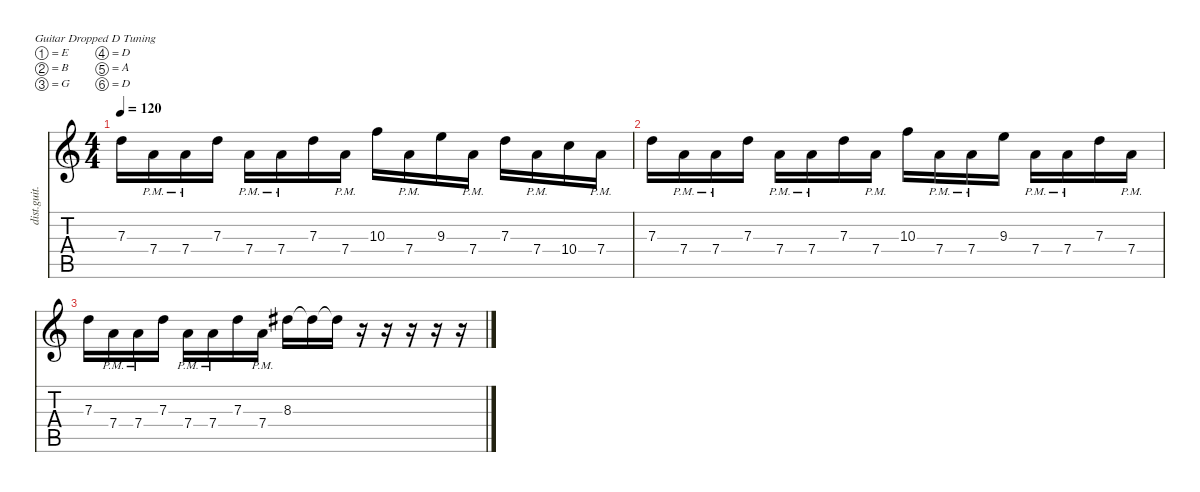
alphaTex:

\defaultSystemsLayout 4
\hideDynamics
\bracketExtendMode nobrackets
\otherSystemsTrackNameOrientation horizontal
\track ("lead" "dist.guit.") {instrument distortionguitar}
\staff {score tabs}
\tuning (E4 B3 G3 D3 A2 D2)
\ts (4 4)
\tempo 120
\clef g2
\ks c
7.3.16{dy mf beam Down} 7.4{pm}.16{beam Down} 7.4{pm}.16{beam Down} 7.3.16{beam Down} 7.4{pm}.16{beam Down} 7.4{pm}.16{beam Down} 7.3.16{beam Down} 7.4{pm}.16{beam Down} 10.3.16{beam Down} 7.4{pm}.16{beam Down} 9.3.16{beam Down} 7.4{pm}.16{beam Down} 7.3.16{beam Down} 7.4{pm}.16{beam Down} 10.4.16{beam Down} 7.4{pm}.16{beam Down} |
7.3.16{beam Down} 7.4{pm}.16{beam Down} 7.4{pm}.16{beam Down} 7.3.16{beam Down} 7.4{pm}.16{beam Down} 7.4{pm}.16{beam Down} 7.3.16{beam Down} 7.4{pm}.16{beam Down} 10.3.16{beam Down} 7.4{pm}.16{beam Down} 7.4{pm}.16{beam Down} 9.3.16{beam Down} 7.4{pm}.16{beam Down} 7.4{pm}.16{beam Down} 7.3.16{beam Down} 7.4{pm}.16{beam Down} |
7.3.16{beam Down} 7.4{pm}.16{beam Down} 7.4{pm}.16{beam Down} 7.3.16{beam Down} 7.4{pm}.16{beam Down} 7.4{pm}.16{beam Down} 7.3.16{beam Down} 7.4{pm}.16{beam Down} 8.3{acc #}.16{beam Down} 8.3{t acc #}.16{beam Down} 8.3{t acc #}.16{beam Down} r.16{beam Down} r.16{beam Down} r.16{beam Down} r.16{beam Down} r.16{beam Down}
